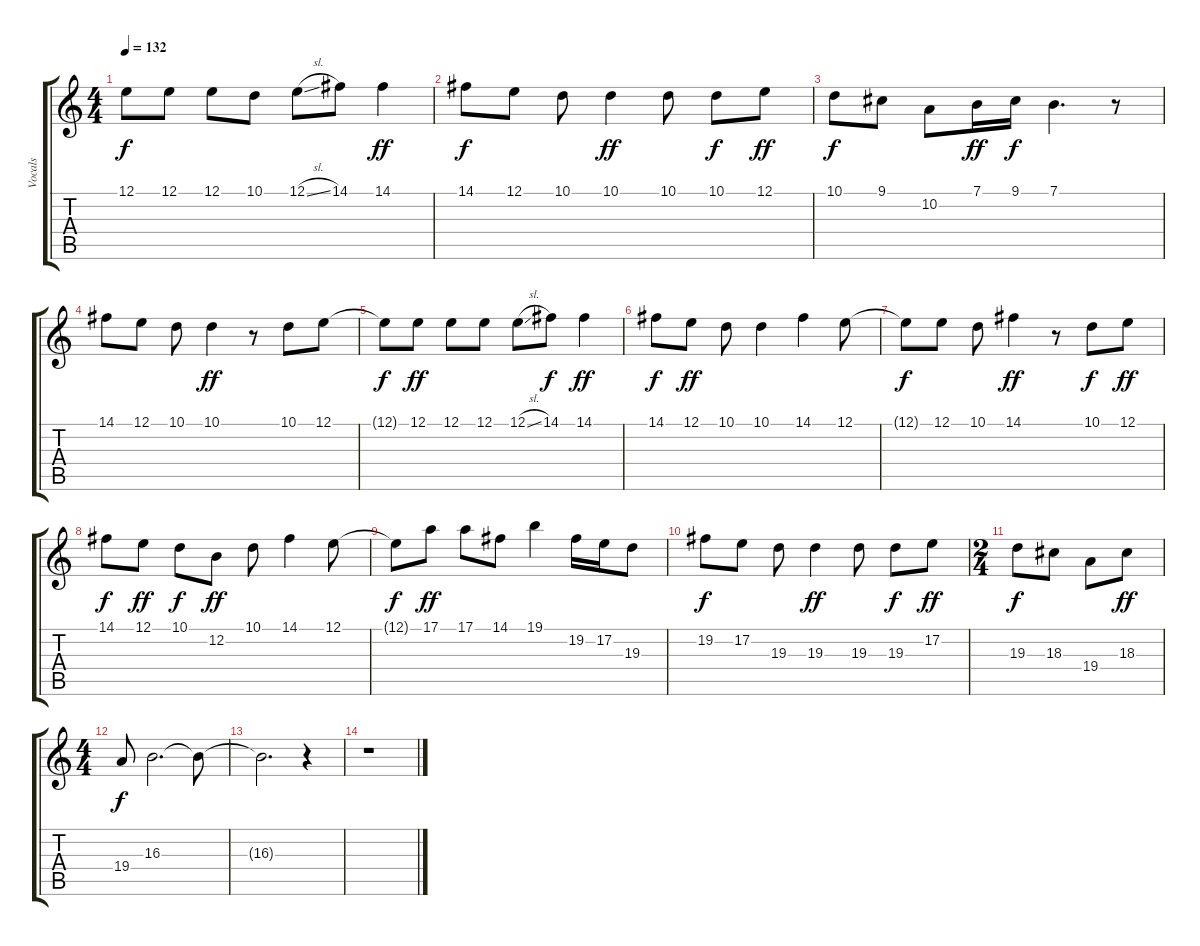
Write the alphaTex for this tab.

\track ("Vocals" "Vocals") {instrument panflute}
\staff {score tabs}
\tuning (E4 B3 G3 D3 A2 E2) {hide}
\ts (4 4)
\tempo 132
\clef g2
\ks c
12.1{t}.8{dy f} 12.1.8 12.1.8 10.1.8 12.1{sl}.8 14.1.8 14.1.4{dy ff} |
14.1.8{dy f} 12.1.8 10.1.8 10.1.4{dy ff} 10.1.8 10.1.8{dy f} 12.1.8{dy ff} |
10.1.8{dy f} 9.1.8 10.2.8 7.1.16{dy ff} 9.1.16{dy f} 7.1.4{d} r.8 |
14.1.8 12.1.8 10.1.8 10.1.4{dy ff} r.8 10.1.8 12.1.8 |
12.1{t}.8{dy f} 12.1.8{dy ff} 12.1.8 12.1.8 12.1{sl}.8 14.1.8{dy f} 14.1.4{dy ff} |
14.1.8{dy f} 12.1.8{dy ff} 10.1.8 10.1.4 14.1.4 12.1.8 |
12.1{t}.8{dy f} 12.1.8 10.1.8 14.1.4{dy ff} r.8 10.1.8{dy f} 12.1.8{dy ff} |
14.1.8{dy f} 12.1.8{dy ff} 10.1.8{dy f} 12.2.8{dy ff} 10.1.8 14.1.4 12.1.8 |
12.1{t}.8{dy f} 17.1.8{dy ff} 17.1.8 14.1.8 19.1.4 19.2.16 17.2.16 19.3.8 |
19.2.8{dy f} 17.2.8 19.3.8 19.3.4{dy ff} 19.3.8 19.3.8{dy f} 17.2.8{dy ff} |
\ts (2 4)
19.3.8{dy f} 18.3.8 19.4.8 18.3.8{dy ff} |
\ts (4 4)
19.4.8{dy f} 16.3.2{d} 16.3{t}.8 |
16.3{t}.2{d} r.4 |
r.1
